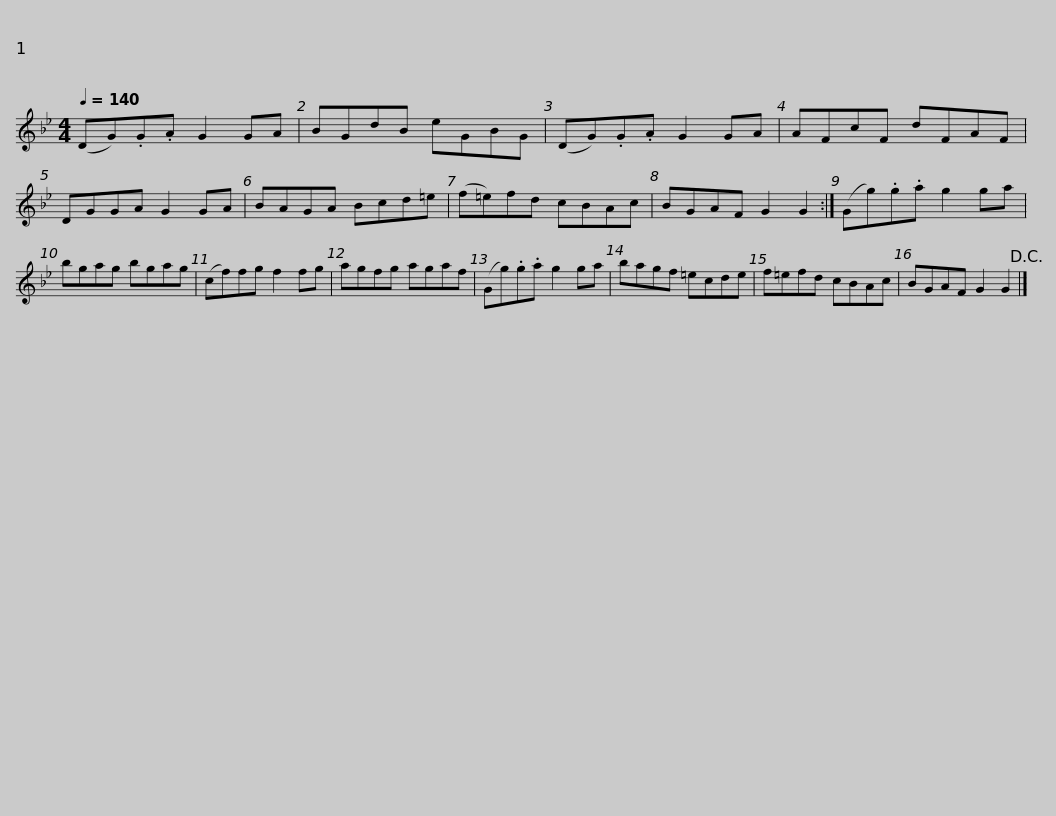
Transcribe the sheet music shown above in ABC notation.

X:1
L:1/8
Q:1/4=140
M:4/4
I:linebreak $
K:Gmin
V:1 treble
V:1
 (DG).G.A G2 GA | BGdB eGBG | (DG).G.A G2 GA | AFcF dFAF | DGGA G2 GA |$ %5
 BAGA Bcd=e | (f=e)fd cBAc | BGAF G2 G2 :| (Gg).g.a g2 ga | bgag bgag |$ %10
 (cf)fg f2 fg | agfg agaf | (Gg).g.a g2 ga | bagf =ecde | f=efd cBAc |$ %15
 BGAF G2 G2!D.C.! |] %16
